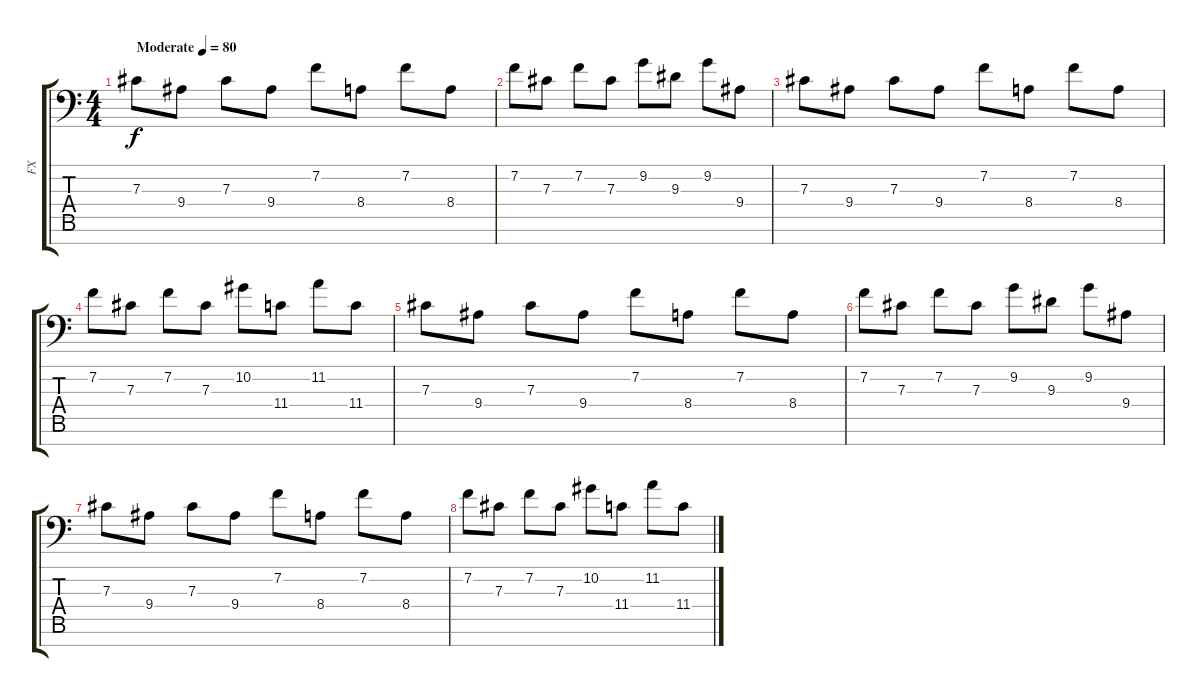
\track ("FX" "FX") {instrument acousticgrandpiano}
\staff {score tabs}
\tuning (Eb4 Bb3 Gb3 Db3 Ab2 Eb2 Bb1) {hide}
\ts (4 4)
\tempo (80 "Moderate")
\clef f4
\ks c
7.3.8{dy f instrument acousticgrandpiano} 9.4.8 7.3.8 9.4.8 7.2.8 8.4.8 7.2.8 8.4.8 |
7.2.8 7.3.8 7.2.8 7.3.8 9.2.8 9.3.8 9.2.8 9.4.8 |
7.3.8 9.4.8 7.3.8 9.4.8 7.2.8 8.4.8 7.2.8 8.4.8 |
7.2.8 7.3.8 7.2.8 7.3.8 10.2.8 11.4.8 11.2.8 11.4.8 |
7.3.8 9.4.8 7.3.8 9.4.8 7.2.8 8.4.8 7.2.8 8.4.8 |
7.2.8 7.3.8 7.2.8 7.3.8 9.2.8 9.3.8 9.2.8 9.4.8 |
7.3.8 9.4.8 7.3.8 9.4.8 7.2.8 8.4.8 7.2.8 8.4.8 |
7.2.8 7.3.8 7.2.8 7.3.8 10.2.8 11.4.8 11.2.8 11.4.8
